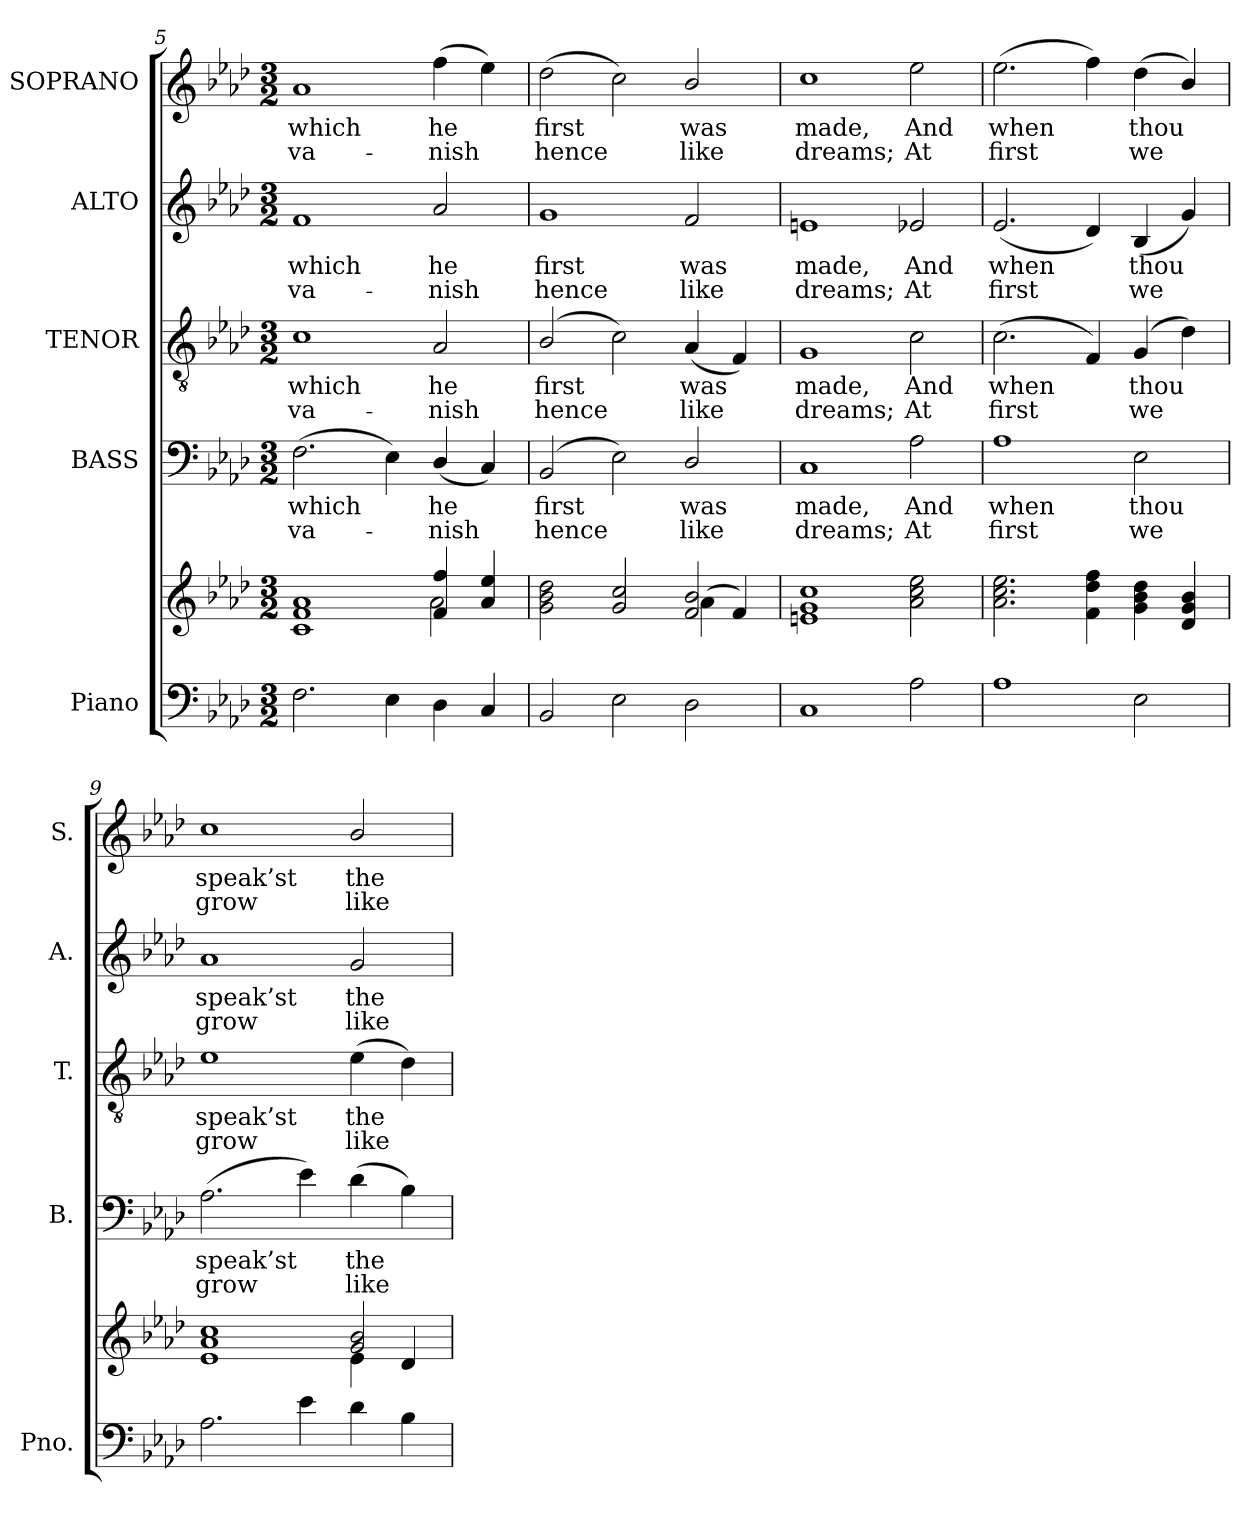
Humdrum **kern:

**kern	**kern	**kern	**text	**text	**kern	**text	**text	**kern	**text	**text	**kern	**text	**text
*part5	*part5	*part4	*part4	*part4	*part3	*part3	*part3	*part2	*part2	*part2	*part1	*part1	*part1
*staff6	*staff5	*staff4	*staff4	*staff4	*staff3	*staff3	*staff3	*staff2	*staff2	*staff2	*staff1	*staff1	*staff1
*I"Piano	*	*I"BASS	*	*	*I"TENOR	*	*	*I"ALTO	*	*	*I"SOPRANO	*	*
*I'Pno.	*	*I'B.	*	*	*I'T.	*	*	*I'A.	*	*	*I'S.	*	*
*clefF4	*clefG2	*clefF4	*	*	*clefGv2	*	*	*clefG2	*	*	*clefG2	*	*
*	*	*	*	*	*ITrd7c12	*	*	*	*	*	*	*	*
*k[b-e-a-d-]	*k[b-e-a-d-]	*k[b-e-a-d-]	*	*	*k[b-e-a-d-]	*	*	*k[b-e-a-d-]	*	*	*k[b-e-a-d-]	*	*
*A-:	*A-:	*A-:	*	*	*A-:	*	*	*A-:	*	*	*A-:	*	*
*M3/2	*M3/2	*M3/2	*	*	*M3/2	*	*	*M3/2	*	*	*M3/2	*	*
=5	=5	=5	=5	=5	=5	=5	=5	=5	=5	=5	=5	=5	=5
*	*^	*	*	*	*	*	*	*	*	*	*	*	*
!	!	!	!	!LO:LY:b:color=#000000	!LO:LY:b:color=#000000	!	!	!	!	!	!	!	!	!
!	!	!	!	!	!	!	!LO:LY:b:color=#000000	!LO:LY:b:color=#000000	!	!	!	!	!	!
!	!	!	!	!	!	!	!	!	!	!LO:LY:b:color=#000000	!LO:LY:b:color=#000000	!	!	!
!	!	!	!	!	!	!	!	!	!	!	!	!	!LO:LY:b:color=#000000	!LO:LY:b:color=#000000
2.Fi\	1fi 1a-i	1ci	(2.Fi\	which	va-	1Ci	which	va-	1fi	which	va-	1a-i	which	va-
4E-i\	.	.	4E-i\)	.	.	.	.	.	.	.	.	.	.	.
!	!	!	!	!LO:LY:b:color=#000000	!LO:LY:b:color=#000000	!	!	!	!	!	!	!	!	!
!	!	!	!	!	!	!	!LO:LY:b:color=#000000	!LO:LY:b:color=#000000	!	!	!	!	!	!
!	!	!	!	!	!	!	!	!	!	!LO:LY:b:color=#000000	!LO:LY:b:color=#000000	!	!	!
!	!	!	!	!	!	!	!	!	!	!	!	!	!LO:LY:b:color=#000000	!LO:LY:b:color=#000000
4D-i\	4fi/ 4ffi	2a-i\	(4D-i/	he	-nish	2AA-i/	he	-nish	2a-i/	he	-nish	(4ffi\	he	-nish
4Ci/	4a-i/ 4ee-i	.	4Ci/)	.	.	.	.	.	.	.	.	4ee-i\)	.	.
=6	=6	=6	=6	=6	=6	=6	=6	=6	=6	=6	=6	=6	=6	=6
!	!	!	!	!LO:LY:b:color=#000000	!LO:LY:b:color=#000000	!	!	!	!	!	!	!	!	!
!	!	!	!	!	!	!	!LO:LY:b:color=#000000	!LO:LY:b:color=#000000	!	!	!	!	!	!
!	!	!	!	!	!	!	!	!	!	!LO:LY:b:color=#000000	!LO:LY:b:color=#000000	!	!	!
!	!	!	!	!	!	!	!	!	!	!	!	!	!LO:LY:b:color=#000000	!LO:LY:b:color=#000000
2BB-i/	2gi\ 2b-i 2dd-i	1ryy	(2BB-i/	first	hence	(2BB-i/	first	hence	1gi	first	hence	(2dd-i\	first	hence
2E-i\	2gi/ 2cci	.	2E-i\)	.	.	2Ci\)	.	.	.	.	.	2cci\)	.	.
!	!	!	!	!LO:LY:b:color=#000000	!LO:LY:b:color=#000000	!	!	!	!	!	!	!	!	!
!	!	!	!	!	!	!	!LO:LY:b:color=#000000	!LO:LY:b:color=#000000	!	!	!	!	!	!
!	!	!	!	!	!	!	!	!	!	!LO:LY:b:color=#000000	!LO:LY:b:color=#000000	!	!	!
!	!	!	!	!	!	!	!	!	!	!	!	!	!LO:LY:b:color=#000000	!LO:LY:b:color=#000000
2D-i\	2fi/ 2b-i	(4a-i\	2D-i/	was	like	(4AA-i/	was	like	2fi/	was	like	2b-i/	was	like
.	.	4fi/)	.	.	.	4FFi/)	.	.	.	.	.	.	.	.
*	*v	*v	*	*	*	*	*	*	*	*	*	*	*	*
!!LO:LB:g=z
=7	=7	=7	=7	=7	=7	=7	=7	=7	=7	=7	=7	=7	=7
*	*^	*	*	*	*	*	*	*	*	*	*	*	*
!	!	!	!	!LO:LY:b:color=#000000	!LO:LY:b:color=#000000	!	!	!	!	!	!	!	!	!
*	*v	*v	*	*	*	*	*	*	*	*	*	*	*	*
*	*^	*	*	*	*	*	*	*	*	*	*	*	*
!	!	!	!	!	!	!	!LO:LY:b:color=#000000	!LO:LY:b:color=#000000	!	!	!	!	!	!
*	*v	*v	*	*	*	*	*	*	*	*	*	*	*	*
*	*^	*	*	*	*	*	*	*	*	*	*	*	*
!	!	!	!	!	!	!	!	!	!	!LO:LY:b:color=#000000	!LO:LY:b:color=#000000	!	!	!
*	*v	*v	*	*	*	*	*	*	*	*	*	*	*	*
*	*^	*	*	*	*	*	*	*	*	*	*	*	*
!	!	!	!	!	!	!	!	!	!	!	!	!	!LO:LY:b:color=#000000	!LO:LY:b:color=#000000
*	*v	*v	*	*	*	*	*	*	*	*	*	*	*	*
1Ci	1eni 1gi 1cci	1Ci	made,	dreams;	1GGi	made,	dreams;	1eni	made,	dreams;	1cci	made,	dreams;
!	!	!	!LO:LY:b:color=#000000	!LO:LY:b:color=#000000	!	!	!	!	!	!	!	!	!
!	!	!	!	!	!	!LO:LY:b:color=#000000	!LO:LY:b:color=#000000	!	!	!	!	!	!
!	!	!	!	!	!	!	!	!	!LO:LY:b:color=#000000	!LO:LY:b:color=#000000	!	!	!
!	!	!	!	!	!	!	!	!	!	!	!	!LO:LY:b:color=#000000	!LO:LY:b:color=#000000
2A-i\	2a-i\ 2cci 2ee-i	2A-i\	And	At	2Ci\	And	At	2e-Xi/	And	At	2ee-i\	And	At
=8	=8	=8	=8	=8	=8	=8	=8	=8	=8	=8	=8	=8	=8
!	!	!	!LO:LY:b:color=#000000	!LO:LY:b:color=#000000	!	!	!	!	!	!	!	!	!
!	!	!	!	!	!	!LO:LY:b:color=#000000	!LO:LY:b:color=#000000	!	!	!	!	!	!
!	!	!	!	!	!	!	!	!	!LO:LY:b:color=#000000	!LO:LY:b:color=#000000	!	!	!
!	!	!	!	!	!	!	!	!	!	!	!	!LO:LY:b:color=#000000	!LO:LY:b:color=#000000
1A-i	2.a-i\ 2.cci 2.ee-i	1A-i	when	first	(2.Ci\	when	first	(2.e-i/	when	first	(2.ee-i\	when	first
.	4fi\ 4dd-i 4ffi	.	.	.	4FFi/)	.	.	4d-i/)	.	.	4ffi\)	.	.
!	!	!	!LO:LY:b:color=#000000	!LO:LY:b:color=#000000	!	!	!	!	!	!	!	!	!
!	!	!	!	!	!	!LO:LY:b:color=#000000	!LO:LY:b:color=#000000	!	!	!	!	!	!
!	!	!	!	!	!	!	!	!	!LO:LY:b:color=#000000	!LO:LY:b:color=#000000	!	!	!
!	!	!	!	!	!	!	!	!	!	!	!	!LO:LY:b:color=#000000	!LO:LY:b:color=#000000
2E-i\	4gi\ 4b-i 4dd-i	2E-i\	thou	we	(4GGi/	thou	we	(4B-i/	thou	we	(4dd-i\	thou	we
.	4d-i/ 4gi 4b-i	.	.	.	4D-i\)	.	.	4gi/)	.	.	4b-i/)	.	.
=9	=9	=9	=9	=9	=9	=9	=9	=9	=9	=9	=9	=9	=9
*	*^	*	*	*	*	*	*	*	*	*	*	*	*
!	!	!	!	!LO:LY:b:color=#000000	!LO:LY:b:color=#000000	!	!	!	!	!	!	!	!	!
!	!	!	!	!	!	!	!LO:LY:b:color=#000000	!LO:LY:b:color=#000000	!	!	!	!	!	!
!	!	!	!	!	!	!	!	!	!	!LO:LY:b:color=#000000	!LO:LY:b:color=#000000	!	!	!
!	!	!	!	!	!	!	!	!	!	!	!	!	!LO:LY:b:color=#000000	!LO:LY:b:color=#000000
2.A-i\	1a-i 1cci	1e-i	(2.A-i\	speak’st	grow	1E-i	speak’st	grow	1a-i	speak’st	grow	1cci	speak’st	grow
4e-i\	.	.	4e-i\)	.	.	.	.	.	.	.	.	.	.	.
!	!	!	!	!LO:LY:b:color=#000000	!LO:LY:b:color=#000000	!	!	!	!	!	!	!	!	!
!	!	!	!	!	!	!	!LO:LY:b:color=#000000	!LO:LY:b:color=#000000	!	!	!	!	!	!
!	!	!	!	!	!	!	!	!	!	!LO:LY:b:color=#000000	!LO:LY:b:color=#000000	!	!	!
!	!	!	!	!	!	!	!	!	!	!	!	!	!LO:LY:b:color=#000000	!LO:LY:b:color=#000000
4d-i\	2gi/ 2b-i	4e-i\	(4d-i\	the	like	(4E-i\	the	like	2gi/	the	like	2b-i/	the	like
4B-i\	.	4d-i/	4B-i\)	.	.	4D-i\)	.	.	.	.	.	.	.	.
*	*v	*v	*	*	*	*	*	*	*	*	*	*	*	*
=	=	=	=	=	=	=	=	=	=	=	=	=	=
*-	*-	*-	*-	*-	*-	*-	*-	*-	*-	*-	*-	*-	*-
